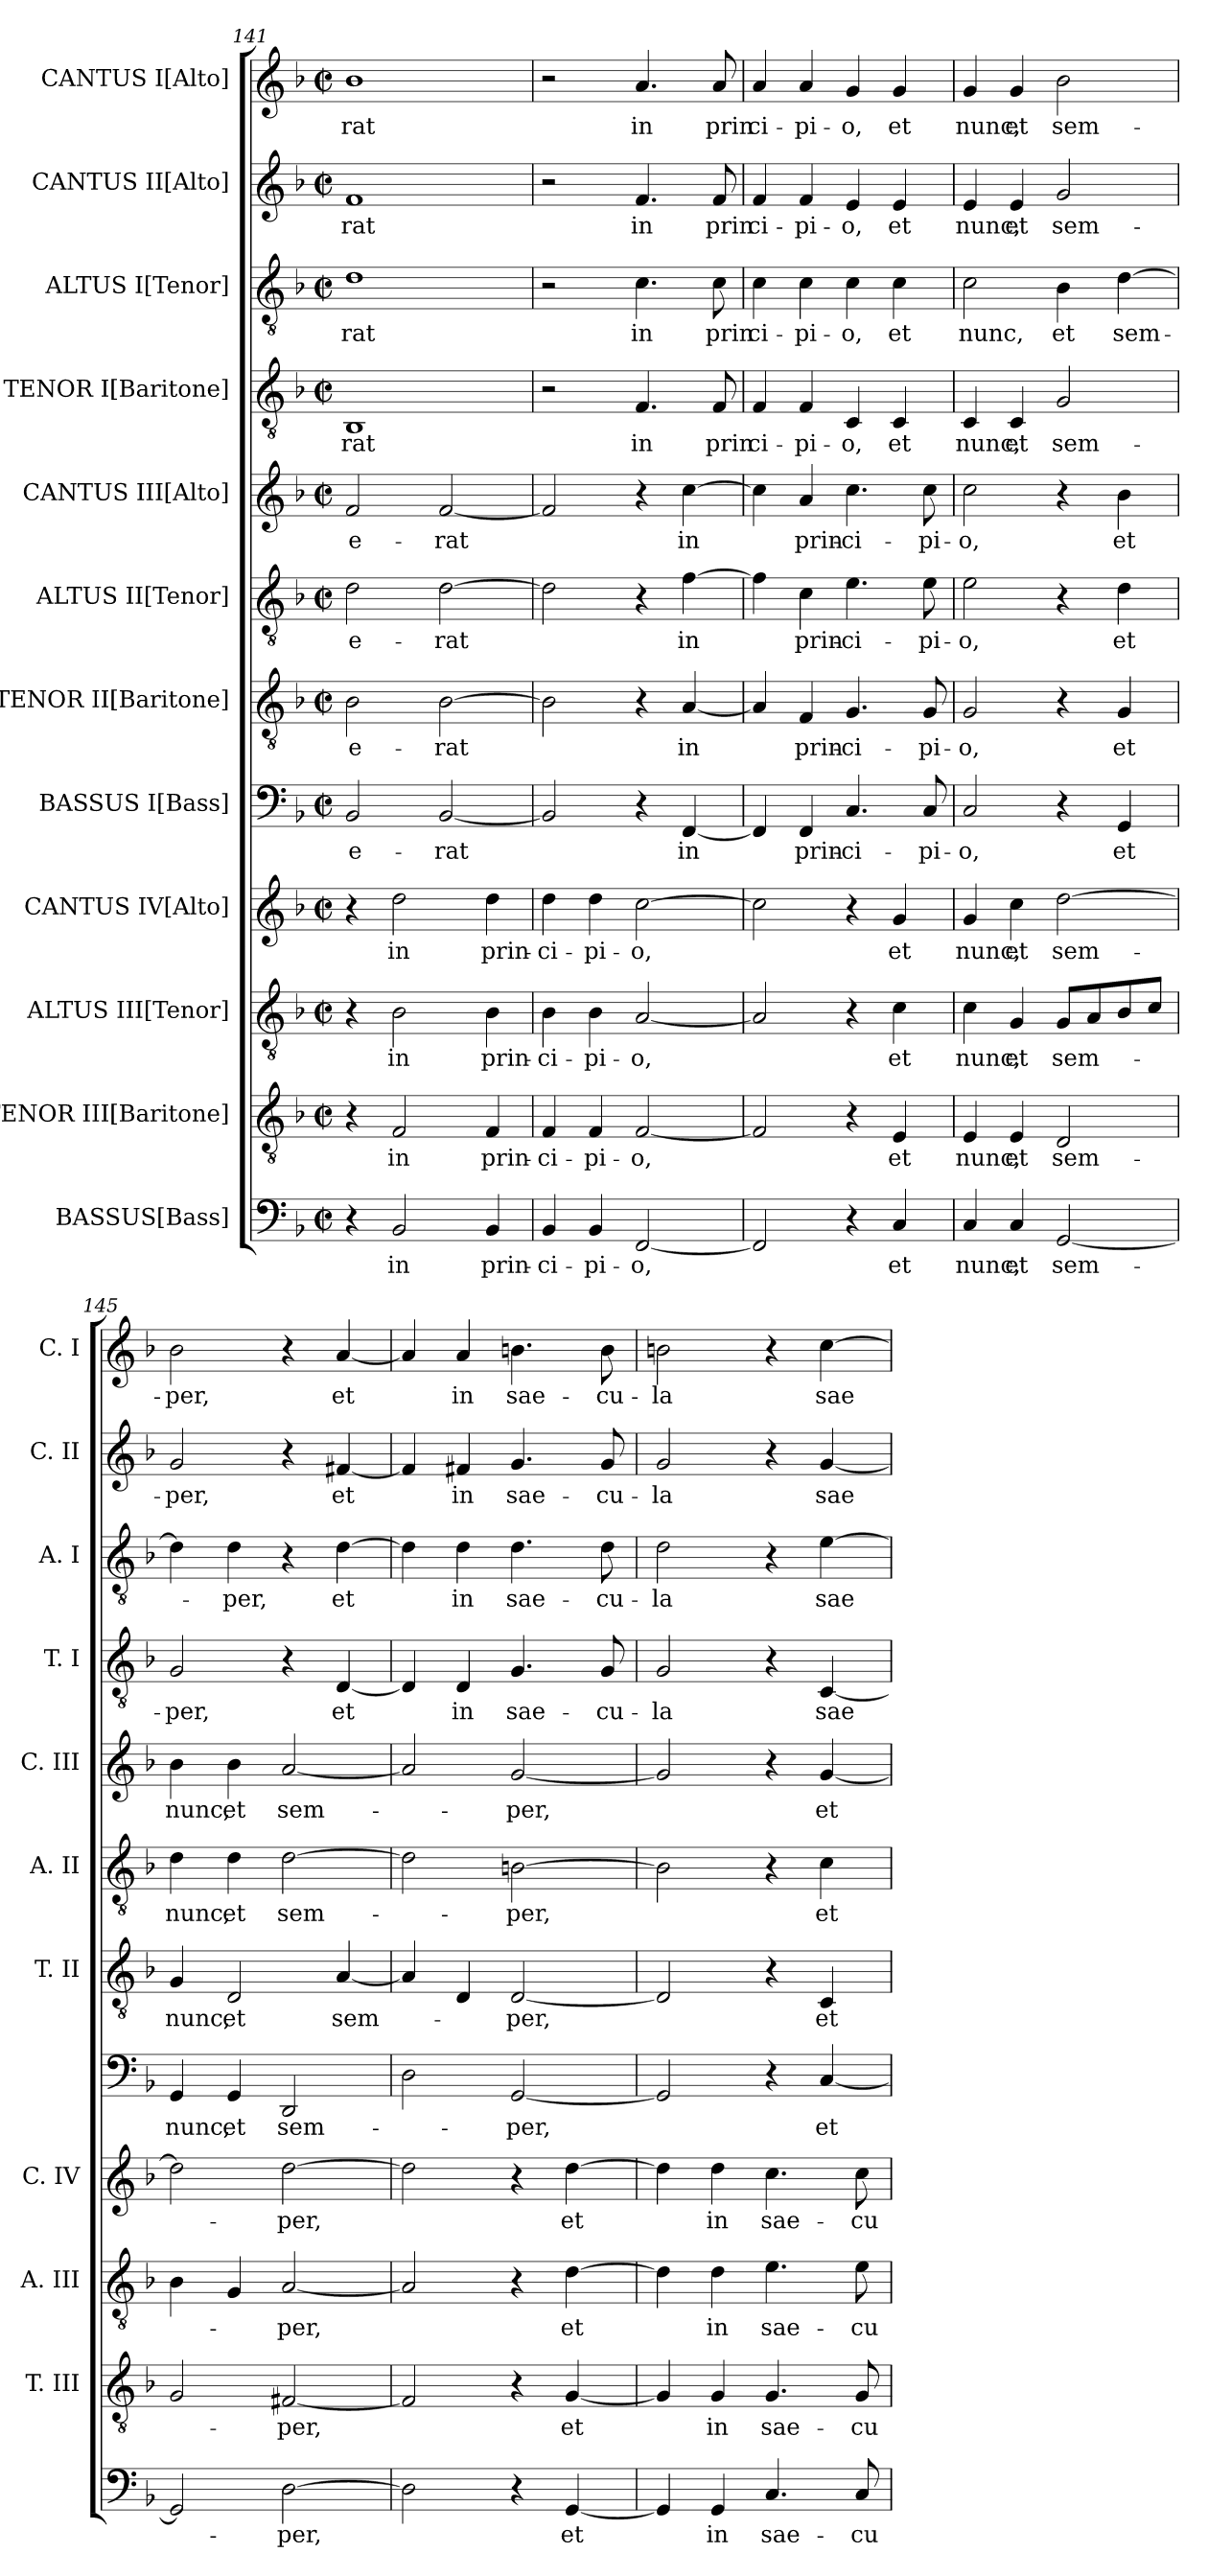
**kern	**text	**kern	**text	**kern	**text	**kern	**text	**kern	**text	**kern	**text	**kern	**text	**kern	**text	**kern	**text	**kern	**text	**kern	**text	**kern	**text
*part12	*part12	*part11	*part11	*part10	*part10	*part9	*part9	*part8	*part8	*part7	*part7	*part6	*part6	*part5	*part5	*part4	*part4	*part3	*part3	*part2	*part2	*part1	*part1
*staff12	*staff12	*staff11	*staff11	*staff10	*staff10	*staff9	*staff9	*staff8	*staff8	*staff7	*staff7	*staff6	*staff6	*staff5	*staff5	*staff4	*staff4	*staff3	*staff3	*staff2	*staff2	*staff1	*staff1
*I"BASSUS[Bass]	*	*I"TENOR III[Baritone]	*	*I"ALTUS III[Tenor]	*	*I"CANTUS IV[Alto]	*	*I"BASSUS I[Bass]	*	*I"TENOR II[Baritone]	*	*I"ALTUS II[Tenor]	*	*I"CANTUS III[Alto]	*	*I"TENOR I[Baritone]	*	*I"ALTUS I[Tenor]	*	*I"CANTUS II[Alto]	*	*I"CANTUS I[Alto]	*
*	*	*I'T. III	*	*I'A. III	*	*I'C. IV	*	*	*	*I'T. II	*	*I'A. II	*	*I'C. III	*	*I'T. I	*	*I'A. I	*	*I'C. II	*	*I'C. I	*
!!LO:PB:g=z
*clefF4	*	*clefGv2	*	*clefGv2	*	*clefG2	*	*clefF4	*	*clefGv2	*	*clefGv2	*	*clefG2	*	*clefGv2	*	*clefGv2	*	*clefG2	*	*clefG2	*
*	*	*ITrd7c12	*	*ITrd7c12	*	*	*	*	*	*ITrd7c12	*	*ITrd7c12	*	*	*	*ITrd7c12	*	*ITrd7c12	*	*	*	*	*
*k[b-]	*	*k[b-]	*	*k[b-]	*	*k[b-]	*	*k[b-]	*	*k[b-]	*	*k[b-]	*	*k[b-]	*	*k[b-]	*	*k[b-]	*	*k[b-]	*	*k[b-]	*
*F:	*	*F:	*	*F:	*	*F:	*	*F:	*	*F:	*	*F:	*	*F:	*	*F:	*	*F:	*	*F:	*	*F:	*
*M2/2	*	*M2/2	*	*M2/2	*	*M2/2	*	*M2/2	*	*M2/2	*	*M2/2	*	*M2/2	*	*M2/2	*	*M2/2	*	*M2/2	*	*M2/2	*
*met(c|)	*	*met(c|)	*	*met(c|)	*	*met(c|)	*	*met(c|)	*	*met(c|)	*	*met(c|)	*	*met(c|)	*	*met(c|)	*	*met(c|)	*	*met(c|)	*	*met(c|)	*
=141	=141	=141	=141	=141	=141	=141	=141	=141	=141	=141	=141	=141	=141	=141	=141	=141	=141	=141	=141	=141	=141	=141	=141
!	!	!	!	!	!	!	!	!	!LO:LY:b	!	!LO:LY:b	!	!LO:LY:b	!	!LO:LY:b	!	!LO:LY:b	!	!LO:LY:b	!	!LO:LY:b	!	!LO:LY:b
4r	.	4r	.	4r	.	4r	.	2BB-/	e-	2BB-\	e-	2D\	e-	2f/	e-	1BBB-	-rat	1D	-rat	1f	-rat	1b-	-rat
!	!LO:LY:b	!	!LO:LY:b	!	!LO:LY:b	!	!LO:LY:b	!	!	!	!	!	!	!	!	!	!	!	!	!	!	!	!
2BB-/	in	2FF/	in	2BB-\	in	2dd\	in	.	.	.	.	.	.	.	.	.	.	.	.	.	.	.	.
!	!	!	!	!	!	!	!	!	!LO:LY:b	!	!LO:LY:b	!	!LO:LY:b	!	!LO:LY:b	!	!	!	!	!	!	!	!
.	.	.	.	.	.	.	.	[<2BB-/	-rat	[>2BB-\	-rat	[>2D\	-rat	[<2f/	-rat	.	.	.	.	.	.	.	.
!	!LO:LY:b	!	!LO:LY:b	!	!LO:LY:b	!	!LO:LY:b	!	!	!	!	!	!	!	!	!	!	!	!	!	!	!	!
4BB-/	prin-	4FF/	prin-	4BB-\	prin-	4dd\	prin-	.	.	.	.	.	.	.	.	.	.	.	.	.	.	.	.
=142	=142	=142	=142	=142	=142	=142	=142	=142	=142	=142	=142	=142	=142	=142	=142	=142	=142	=142	=142	=142	=142	=142	=142
!	!LO:LY:b	!	!LO:LY:b	!	!LO:LY:b	!	!LO:LY:b	!	!	!	!	!	!	!	!	!	!	!	!	!	!	!	!
4BB-/	-ci-	4FF/	-ci-	4BB-\	-ci-	4dd\	-ci-	2BB-/]	.	2BB-\]	.	2D\]	.	2f/]	.	2r	.	2r	.	2r	.	2r	.
!	!LO:LY:b	!	!LO:LY:b	!	!LO:LY:b	!	!LO:LY:b	!	!	!	!	!	!	!	!	!	!	!	!	!	!	!	!
4BB-/	-pi-	4FF/	-pi-	4BB-\	-pi-	4dd\	-pi-	.	.	.	.	.	.	.	.	.	.	.	.	.	.	.	.
!	!LO:LY:b	!	!LO:LY:b	!	!LO:LY:b	!	!LO:LY:b	!	!	!	!	!	!	!	!	!	!LO:LY:b	!	!LO:LY:b	!	!LO:LY:b	!	!LO:LY:b
[<2FF/	-o,	[<2FF/	-o,	[<2AA/	-o,	[>2cc\	-o,	4r	.	4r	.	4r	.	4r	.	4.FF/	in	4.C\	in	4.f/	in	4.a/	in
!	!	!	!	!	!	!	!	!	!LO:LY:b	!	!LO:LY:b	!	!LO:LY:b	!	!LO:LY:b	!	!	!	!	!	!	!	!
.	.	.	.	.	.	.	.	[<4FF/	in	[<4AA/	in	[>4F\	in	[>4cc\	in	.	.	.	.	.	.	.	.
!	!	!	!	!	!	!	!	!	!	!	!	!	!	!	!	!	!LO:LY:b	!	!LO:LY:b	!	!LO:LY:b	!	!LO:LY:b
.	.	.	.	.	.	.	.	.	.	.	.	.	.	.	.	8FF/	prin-	8C\	prin-	8f/	prin-	8a/	prin-
=143	=143	=143	=143	=143	=143	=143	=143	=143	=143	=143	=143	=143	=143	=143	=143	=143	=143	=143	=143	=143	=143	=143	=143
!	!	!	!	!	!	!	!	!	!	!	!	!	!	!	!	!	!LO:LY:b	!	!LO:LY:b	!	!LO:LY:b	!	!LO:LY:b
2FF/]	.	2FF/]	.	2AA/]	.	2cc\]	.	4FF/]	.	4AA/]	.	4F\]	.	4cc\]	.	4FF/	-ci-	4C\	-ci-	4f/	-ci-	4a/	-ci-
!	!	!	!	!	!	!	!	!	!LO:LY:b	!	!LO:LY:b	!	!LO:LY:b	!	!LO:LY:b	!	!LO:LY:b	!	!LO:LY:b	!	!LO:LY:b	!	!LO:LY:b
.	.	.	.	.	.	.	.	4FF/	prin-	4FF/	prin-	4C\	prin-	4a/	prin-	4FF/	-pi-	4C\	-pi-	4f/	-pi-	4a/	-pi-
!	!	!	!	!	!	!	!	!	!LO:LY:b	!	!LO:LY:b	!	!LO:LY:b	!	!LO:LY:b	!	!LO:LY:b	!	!LO:LY:b	!	!LO:LY:b	!	!LO:LY:b
4r	.	4r	.	4r	.	4r	.	4.C/	-ci-	4.GG/	-ci-	4.E\	-ci-	4.cc\	-ci-	4CC/	-o,	4C\	-o,	4e/	-o,	4g/	-o,
!	!LO:LY:b	!	!LO:LY:b	!	!LO:LY:b	!	!LO:LY:b	!	!	!	!	!	!	!	!	!	!LO:LY:b	!	!LO:LY:b	!	!LO:LY:b	!	!LO:LY:b
4C/	et	4EE/	et	4C\	et	4g/	et	.	.	.	.	.	.	.	.	4CC/	et	4C\	et	4e/	et	4g/	et
!	!	!	!	!	!	!	!	!	!LO:LY:b	!	!LO:LY:b	!	!LO:LY:b	!	!LO:LY:b	!	!	!	!	!	!	!	!
.	.	.	.	.	.	.	.	8C/	-pi-	8GG/	-pi-	8E\	-pi-	8cc\	-pi-	.	.	.	.	.	.	.	.
=144	=144	=144	=144	=144	=144	=144	=144	=144	=144	=144	=144	=144	=144	=144	=144	=144	=144	=144	=144	=144	=144	=144	=144
!	!LO:LY:b	!	!LO:LY:b	!	!LO:LY:b	!	!LO:LY:b	!	!LO:LY:b	!	!LO:LY:b	!	!LO:LY:b	!	!LO:LY:b	!	!LO:LY:b	!	!LO:LY:b	!	!LO:LY:b	!	!LO:LY:b
4C/	nunc,	4EE/	nunc,	4C\	nunc,	4g/	nunc,	2C/	-o,	2GG/	-o,	2E\	-o,	2cc\	-o,	4CC/	nunc,	2C\	nunc,	4e/	nunc,	4g/	nunc,
!	!LO:LY:b	!	!LO:LY:b	!	!LO:LY:b	!	!LO:LY:b	!	!	!	!	!	!	!	!	!	!LO:LY:b	!	!	!	!LO:LY:b	!	!LO:LY:b
4C/	et	4EE/	et	4GG/	et	4cc\	et	.	.	.	.	.	.	.	.	4CC/	et	.	.	4e/	et	4g/	et
!	!LO:LY:b	!	!LO:LY:b	!	!LO:LY:b	!	!LO:LY:b	!	!	!	!	!	!	!	!	!	!LO:LY:b	!	!LO:LY:b	!	!LO:LY:b	!	!LO:LY:b
[<2GG/	sem-	2DD/	sem-	8GG/L	sem-	[>2dd\	sem-	4r	.	4r	.	4r	.	4r	.	2GG/	sem-	4BB-\	et	2g/	sem-	2b-\	sem-
.	.	.	.	8AA/	.	.	.	.	.	.	.	.	.	.	.	.	.	.	.	.	.	.	.
!	!	!	!	!	!	!	!	!	!LO:LY:b	!	!LO:LY:b	!	!LO:LY:b	!	!LO:LY:b	!	!	!	!LO:LY:b	!	!	!	!
.	.	.	.	8BB-/	.	.	.	4GG/	et	4GG/	et	4D\	et	4b-\	et	.	.	[>4D\	sem-	.	.	.	.
.	.	.	.	8C/J	.	.	.	.	.	.	.	.	.	.	.	.	.	.	.	.	.	.	.
=145	=145	=145	=145	=145	=145	=145	=145	=145	=145	=145	=145	=145	=145	=145	=145	=145	=145	=145	=145	=145	=145	=145	=145
!	!	!	!	!	!	!	!	!	!LO:LY:b	!	!LO:LY:b	!	!LO:LY:b	!	!LO:LY:b	!	!LO:LY:b	!	!	!	!LO:LY:b	!	!LO:LY:b
2GG/]	.	2GG/	.	4BB-\	.	2dd\]	.	4GG/	nunc,	4GG/	nunc,	4D\	nunc,	4b-\	nunc,	2GG/	-per,	4D\]	.	2g/	-per,	2b-\	-per,
!	!	!	!	!	!	!	!	!	!LO:LY:b	!	!LO:LY:b	!	!LO:LY:b	!	!LO:LY:b	!	!	!	!LO:LY:b	!	!	!	!
.	.	.	.	4GG/	.	.	.	4GG/	et	2DD/	et	4D\	et	4b-\	et	.	.	4D\	-per,	.	.	.	.
!	!LO:LY:b	!	!LO:LY:b	!	!LO:LY:b	!	!LO:LY:b	!	!LO:LY:b	!	!	!	!LO:LY:b	!	!LO:LY:b	!	!	!	!	!	!	!	!
[>2D\	-per,	[<2FF#X/	-per,	[<2AA/	-per,	[>2dd\	-per,	2DD/	sem-	.	.	[>2D\	sem-	[<2a/	sem-	4r	.	4r	.	4r	.	4r	.
!	!	!	!	!	!	!	!	!	!	!	!LO:LY:b	!	!	!	!	!	!LO:LY:b	!	!LO:LY:b	!	!LO:LY:b	!	!LO:LY:b
.	.	.	.	.	.	.	.	.	.	[<4AA/	sem-	.	.	.	.	[<4DD/	et	[>4D\	et	[<4f#X/	et	[<4a/	et
=146	=146	=146	=146	=146	=146	=146	=146	=146	=146	=146	=146	=146	=146	=146	=146	=146	=146	=146	=146	=146	=146	=146	=146
2D\]	.	2FF#/]	.	2AA/]	.	2dd\]	.	2D\	.	4AA/]	.	2D\]	.	2a/]	.	4DD/]	.	4D\]	.	4f#/]	.	4a/]	.
!	!	!	!	!	!	!	!	!	!	!	!	!	!	!	!	!	!LO:LY:b	!	!LO:LY:b	!	!LO:LY:b	!	!LO:LY:b
.	.	.	.	.	.	.	.	.	.	4DD/	.	.	.	.	.	4DD/	in	4D\	in	4f#X/	in	4a/	in
!	!	!	!	!	!	!	!	!	!LO:LY:b	!	!LO:LY:b	!	!LO:LY:b	!	!LO:LY:b	!	!LO:LY:b	!	!LO:LY:b	!	!LO:LY:b	!	!LO:LY:b
4r	.	4r	.	4r	.	4r	.	[<2GG/	-per,	[<2DD/	-per,	[>2BBn\	-per,	[<2g/	-per,	4.GG/	sae-	4.D\	sae-	4.g/	sae-	4.bn\	sae-
!	!LO:LY:b	!	!LO:LY:b	!	!LO:LY:b	!	!LO:LY:b	!	!	!	!	!	!	!	!	!	!	!	!	!	!	!	!
[<4GG/	et	[<4GG/	et	[>4D\	et	[>4dd\	et	.	.	.	.	.	.	.	.	.	.	.	.	.	.	.	.
!	!	!	!	!	!	!	!	!	!	!	!	!	!	!	!	!	!LO:LY:b	!	!LO:LY:b	!	!LO:LY:b	!	!LO:LY:b
.	.	.	.	.	.	.	.	.	.	.	.	.	.	.	.	8GG/	-cu-	8D\	-cu-	8g/	-cu-	8b\	-cu-
=147	=147	=147	=147	=147	=147	=147	=147	=147	=147	=147	=147	=147	=147	=147	=147	=147	=147	=147	=147	=147	=147	=147	=147
!	!	!	!	!	!	!	!	!	!	!	!	!	!	!	!	!	!LO:LY:b	!	!LO:LY:b	!	!LO:LY:b	!	!LO:LY:b
4GG/]	.	4GG/]	.	4D\]	.	4dd\]	.	2GG/]	.	2DD/]	.	2BB\]	.	2g/]	.	2GG/	-la	2D\	-la	2g/	-la	2bn\	-la
!	!LO:LY:b	!	!LO:LY:b	!	!LO:LY:b	!	!LO:LY:b	!	!	!	!	!	!	!	!	!	!	!	!	!	!	!	!
4GG/	in	4GG/	in	4D\	in	4dd\	in	.	.	.	.	.	.	.	.	.	.	.	.	.	.	.	.
!	!LO:LY:b	!	!LO:LY:b	!	!LO:LY:b	!	!LO:LY:b	!	!	!	!	!	!	!	!	!	!	!	!	!	!	!	!
4.C/	sae-	4.GG/	sae-	4.E\	sae-	4.cc\	sae-	4r	.	4r	.	4r	.	4r	.	4r	.	4r	.	4r	.	4r	.
!	!	!	!	!	!	!	!	!	!LO:LY:b	!	!LO:LY:b	!	!LO:LY:b	!	!LO:LY:b	!	!LO:LY:b	!	!LO:LY:b	!	!LO:LY:b	!	!LO:LY:b
.	.	.	.	.	.	.	.	[<4C/	et	4CC/	et	4C\	et	[<4g/	et	[<4CC/	sae-	[>4E\	sae-	[<4g/	sae-	[>4cc\	sae-
!	!LO:LY:b	!	!LO:LY:b	!	!LO:LY:b	!	!LO:LY:b	!	!	!	!	!	!	!	!	!	!	!	!	!	!	!	!
8C/	-cu-	8GG/	-cu-	8E\	-cu-	8cc\	-cu-	.	.	.	.	.	.	.	.	.	.	.	.	.	.	.	.
=	=	=	=	=	=	=	=	=	=	=	=	=	=	=	=	=	=	=	=	=	=	=	=
*-	*-	*-	*-	*-	*-	*-	*-	*-	*-	*-	*-	*-	*-	*-	*-	*-	*-	*-	*-	*-	*-	*-	*-
